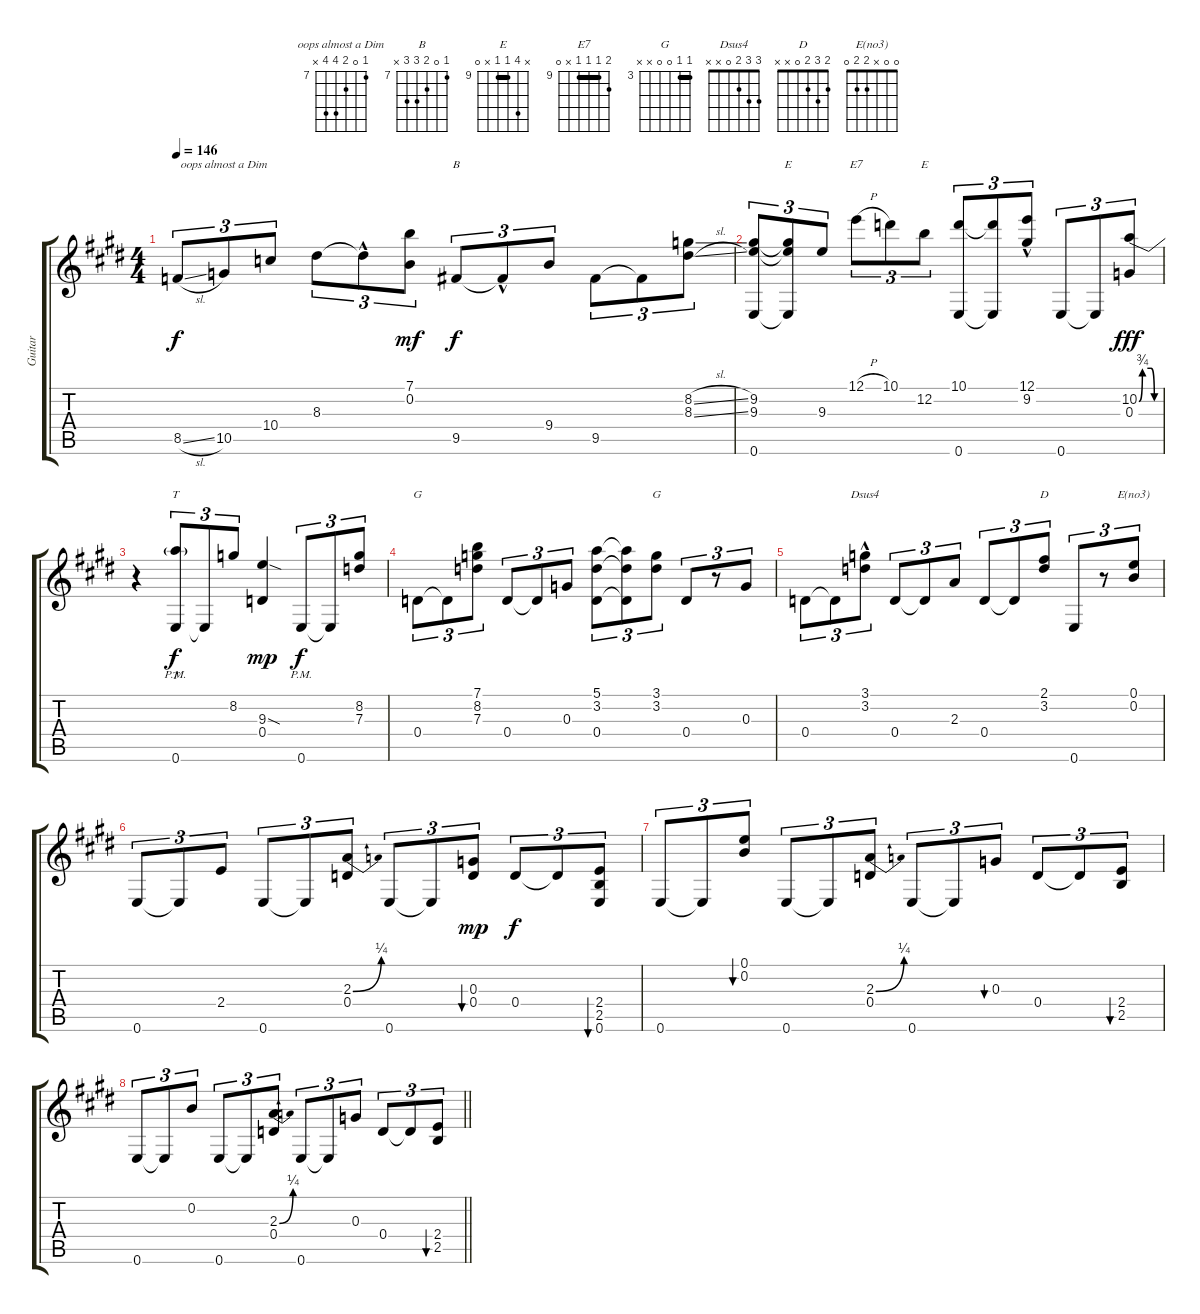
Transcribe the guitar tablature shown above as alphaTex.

\track ("Guitar" "Guitar") {instrument acousticguitarnylon}
\staff {score tabs}
\tuning (E4 B3 G3 D3 A2 E2) {hide}
\chord ("oops almost a Dim" 7 0 8 10 10 x) {firstfret 7}
\chord ("B" 7 0 8 9 9 x) {firstfret 7}
\chord ("E" 12 9 9 9 x 0) {firstfret 9 barre 9}
\chord ("E7" 10 9 9 9 x 0) {firstfret 9 barre 9}
\chord ("E" x 12 9 9 x 0) {firstfret 9 barre 9}
\chord ("G" 7 8 7 0 x x) {firstfret 5}
\chord ("G" 3 3 0 0 x x) {firstfret 3 barre 3}
\chord ("Dsus4" 3 3 2 0 x x)
\chord ("D" 2 3 2 0 x x)
\chord ("E(no3)" 0 0 x 2 2 0)
\ts (4 4)
\tempo 146
\clef g2
\ks e
8.5{sl}.8{tu (3 2) dy f} 10.5.8{tu (3 2) ch "oops almost a Dim"} 10.4.8{tu (3 2)} 8.3.8{tu (3 2)} 8.3{hac t}.8{tu (3 2)} (7.1 0.2).8{tu (3 2) dy mf} 9.5.8{tu (3 2) ch "B" dy f} 9.5{hac t}.8{tu (3 2)} 9.4.8{tu (3 2)} 9.5.8{tu (3 2)} 9.5{t}.8{tu (3 2)} (8.2{sl} 8.3{sl}).8{tu (3 2)} |
(9.2 9.3 0.6).8{tu (3 2)} (9.2{t} 9.3{t} 0.6{t}).8{tu (3 2) ch "E"} 9.3.8{tu (3 2)} 12.1{h}.8{tu (3 2) ch "E7"} 10.1.8{tu (3 2)} 12.2.8{tu (3 2) ch "E"} (10.1 0.6).8{tu (3 2)} (10.1{t} 0.6{t}).8{tu (3 2)} (12.1{hac} 9.2).8{tu (3 2)} 0.6.8{tu (3 2)} 0.6{t}.8{tu (3 2)} (10.2{be (custom 0 0 10 3 35 3 45 0 60 0)} 0.3).8{tu (3 2) dy fff} |
r.4 (10.2{t} 0.6{pm}).8{tt tu (3 2) dy f} 0.6{t}.8{tu (3 2)} 8.2.8{tu (3 2)} (9.3{sod} 0.4).4{dy mp} 0.6{pm}.8{tu (3 2) dy f} 0.6{t}.8{tu (3 2)} (8.2 7.3).8{tu (3 2)} |
0.4.8{tu (3 2) ch "G"} 0.4{t}.8{tu (3 2)} (7.1 8.2 7.3).8{tu (3 2)} 0.4.8{tu (3 2)} 0.4{t}.8{tu (3 2)} 0.3.8{tu (3 2)} (5.1 3.2 0.4).8{tu (3 2)} (5.1{t} 3.2{t} 0.4{t}).8{tu (3 2)} (3.1 3.2).8{tu (3 2) ch "G"} 0.4.8{tu (3 2)} r.8{tu (3 2)} 0.3.8{tu (3 2)} |
0.4.8{tu (3 2)} 0.4{t}.8{tu (3 2)} (3.1{hac} 3.2{hac}).8{tu (3 2) ch "Dsus4"} 0.4.8{tu (3 2)} 0.4{t}.8{tu (3 2)} 2.3.8{tu (3 2)} 0.4.8{tu (3 2)} 0.4{t}.8{tu (3 2)} (2.1 3.2).8{tu (3 2) ch "D"} 0.6.8{tu (3 2)} r.8{tu (3 2)} (0.1 0.2).8{tu (3 2) ch "E(no3)"} |
0.6.8{tu (3 2)} 0.6{t}.8{tu (3 2)} 2.4.8{tu (3 2)} 0.6.8{tu (3 2)} 0.6{t}.8{tu (3 2)} (2.3{be (bend 0 0 60 1)} 0.4).8{tu (3 2)} 0.6.8{tu (3 2)} 0.6{t}.8{tu (3 2)} (0.3 0.4).8{tu (3 2) bu 30 dy mp} 0.4.8{tu (3 2) dy f} 0.4{t}.8{tu (3 2)} (2.4 2.5 0.6).8{tu (3 2) bu 120} |
0.6.8{tu (3 2)} 0.6{t}.8{tu (3 2)} (0.1 0.2).8{tu (3 2) bu 120} 0.6.8{tu (3 2)} 0.6{t}.8{tu (3 2)} (2.3{be (bend 0 0 60 1)} 0.4).8{tu (3 2)} 0.6.8{tu (3 2)} 0.6{t}.8{tu (3 2)} 0.3.8{tu (3 2) bu 30} 0.4.8{tu (3 2)} 0.4{t}.8{tu (3 2)} (2.4 2.5).8{tu (3 2) bu 30} |
\barLineRight lightlight
0.6.8{tu (3 2)} 0.6{t}.8{tu (3 2)} 0.2.8{tu (3 2)} 0.6.8{tu (3 2)} 0.6{t}.8{tu (3 2)} (2.3{be (bend 0 0 60 1)} 0.4).8{tu (3 2)} 0.6.8{tu (3 2)} 0.6{t}.8{tu (3 2)} 0.3.8{tu (3 2)} 0.4.8{tu (3 2)} 0.4{t}.8{tu (3 2)} (2.4 2.5).8{tu (3 2) bu 120}
